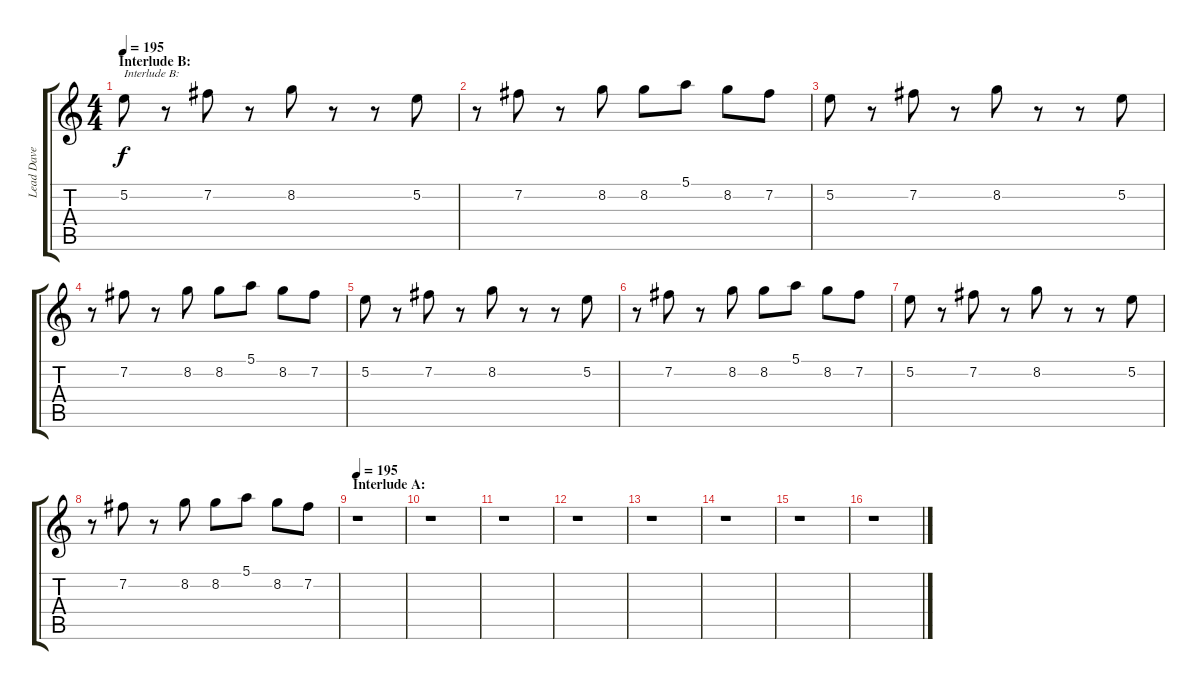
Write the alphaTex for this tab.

\track ("Lead Dave Murray" "Lead Dave ") {instrument distortionguitar}
\staff {score tabs}
\tuning (E4 B3 G3 D3 A2 E2) {hide}
\ts (4 4)
\section ("" "Interlude B:")
\tempo 195
\clef g2
\ks c
5.2.8{txt "Interlude B:" dy f} r.8 7.2.8 r.8 8.2.8 r.8 r.8 5.2.8 |
r.8 7.2.8 r.8 8.2.8 8.2.8 5.1.8 8.2.8 7.2.8 |
5.2.8 r.8 7.2.8 r.8 8.2.8 r.8 r.8 5.2.8 |
r.8 7.2.8 r.8 8.2.8 8.2.8 5.1.8 8.2.8 7.2.8 |
5.2.8 r.8 7.2.8 r.8 8.2.8 r.8 r.8 5.2.8 |
r.8 7.2.8 r.8 8.2.8 8.2.8 5.1.8 8.2.8 7.2.8 |
5.2.8 r.8 7.2.8 r.8 8.2.8 r.8 r.8 5.2.8 |
r.8 7.2.8 r.8 8.2.8 8.2.8 5.1.8 8.2.8 7.2.8 |
\section ("" "Interlude A:")
\tempo 195
r.1 |
r.1 |
r.1 |
r.1 |
r.1 |
r.1 |
r.1 |
r.1
